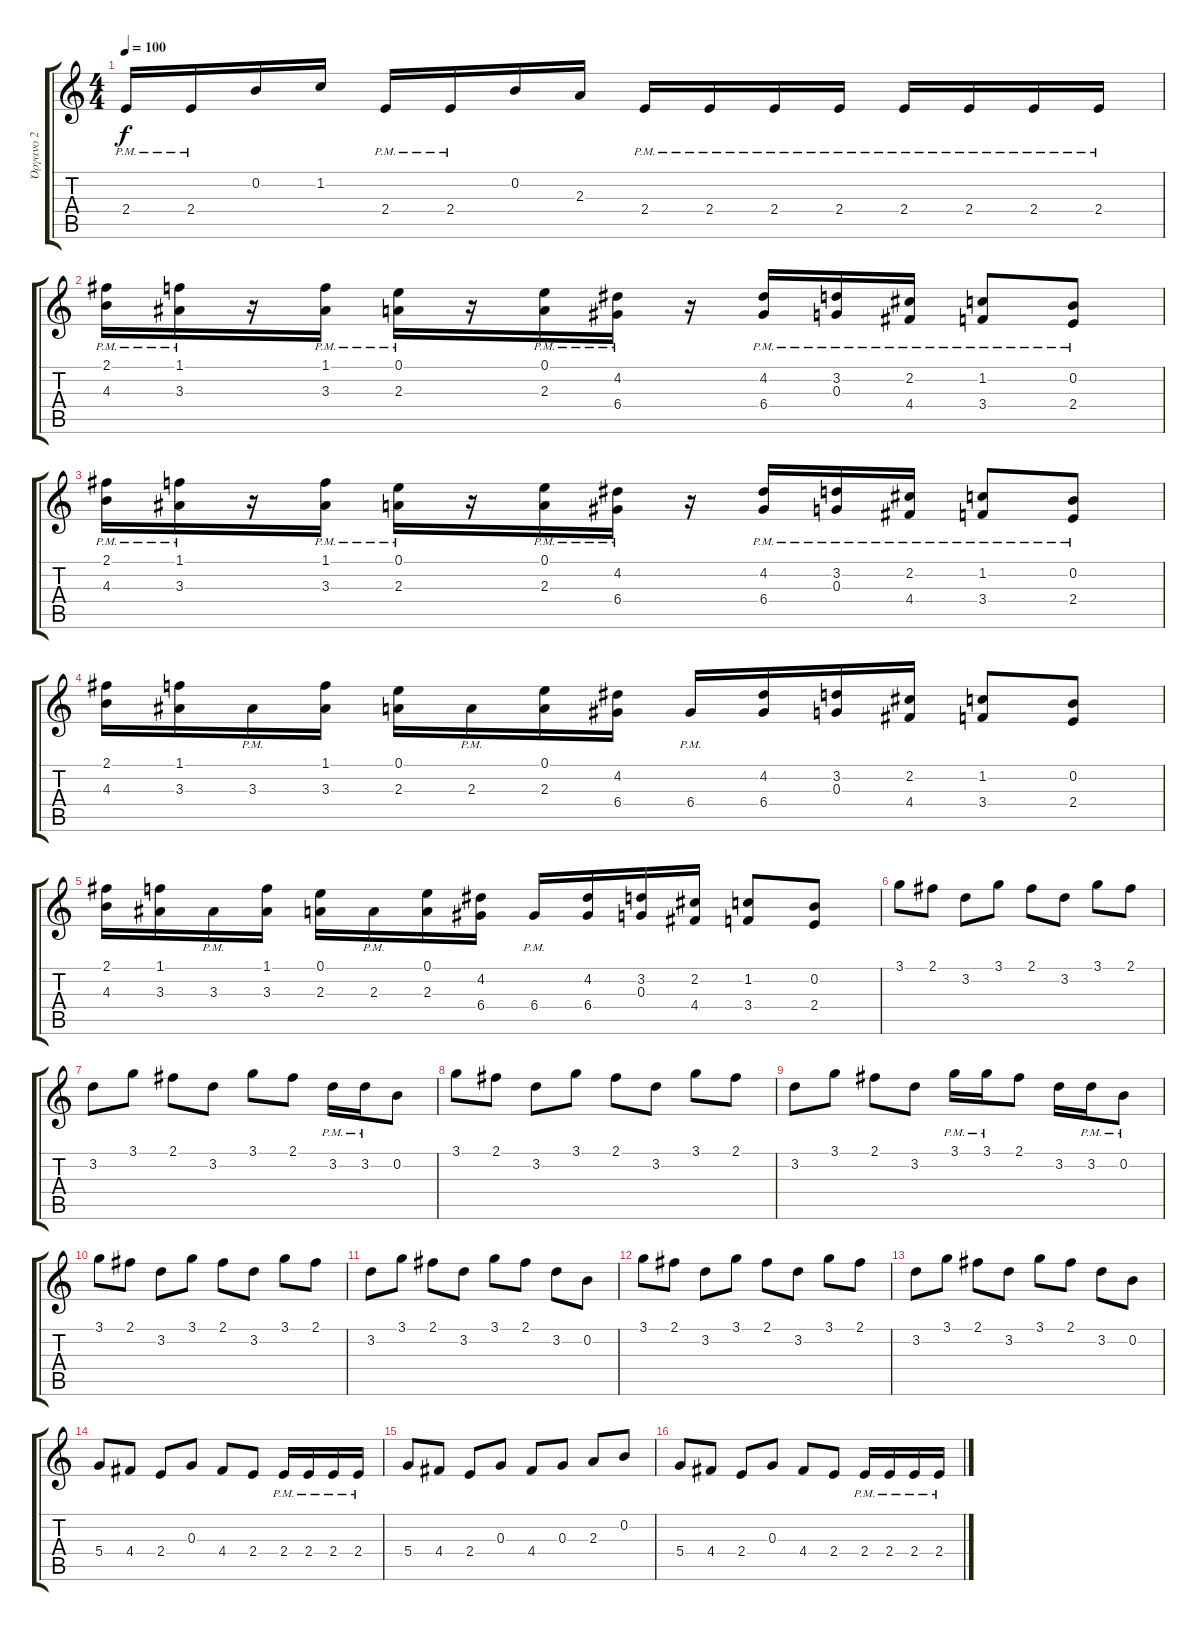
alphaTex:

\track ("Όργανο 2" "Όργανο 2") {instrument distortionguitar}
\staff {score tabs}
\tuning (E4 B3 G3 D3 A2 E2) {hide}
\ts (4 4)
\tempo 100
\clef g2
\ks c
2.4{pm}.16{dy f} 2.4{pm}.16 0.2.16 1.2.16 2.4{pm}.16 2.4{pm}.16 0.2.16 2.3.16 2.4{pm}.16 2.4{pm}.16 2.4{pm}.16 2.4{pm}.16 2.4{pm}.16 2.4{pm}.16 2.4{pm}.16 2.4{pm}.16 |
(2.1{pm} 4.3{pm}).16 (1.1{pm} 3.3{pm}).16 r.16 (1.1{pm} 3.3{pm}).16 (0.1{pm} 2.3{pm}).16 r.16 (0.1{pm} 2.3{pm}).16 (4.2{pm} 6.4{pm}).16 r.16 (4.2{pm} 6.4{pm}).16 (3.2{pm} 0.3{pm}).16 (2.2{pm} 4.4{pm}).16 (1.2{pm} 3.4{pm}).8 (0.2{pm} 2.4{pm}).8 |
(2.1{pm} 4.3{pm}).16 (1.1{pm} 3.3{pm}).16 r.16 (1.1{pm} 3.3{pm}).16 (0.1{pm} 2.3{pm}).16 r.16 (0.1{pm} 2.3{pm}).16 (4.2{pm} 6.4{pm}).16 r.16 (4.2{pm} 6.4{pm}).16 (3.2{pm} 0.3{pm}).16 (2.2{pm} 4.4{pm}).16 (1.2{pm} 3.4{pm}).8 (0.2{pm} 2.4{pm}).8 |
(2.1 4.3).16 (1.1 3.3).16 3.3{pm}.16 (1.1 3.3).16 (0.1 2.3).16 2.3{pm}.16 (0.1 2.3).16 (4.2 6.4).16 6.4{pm}.16 (4.2 6.4).16 (3.2 0.3).16 (2.2 4.4).16 (1.2 3.4).8 (0.2 2.4).8 |
(2.1 4.3).16 (1.1 3.3).16 3.3{pm}.16 (1.1 3.3).16 (0.1 2.3).16 2.3{pm}.16 (0.1 2.3).16 (4.2 6.4).16 6.4{pm}.16 (4.2 6.4).16 (3.2 0.3).16 (2.2 4.4).16 (1.2 3.4).8 (0.2 2.4).8 |
3.1.8 2.1.8 3.2.8 3.1.8 2.1.8 3.2.8 3.1.8 2.1.8 |
3.2.8 3.1.8 2.1.8 3.2.8 3.1.8 2.1.8 3.2{pm}.16 3.2{pm}.16 0.2.8 |
3.1.8 2.1.8 3.2.8 3.1.8 2.1.8 3.2.8 3.1.8 2.1.8 |
3.2.8 3.1.8 2.1.8 3.2.8 3.1{pm}.16 3.1{pm}.16 2.1.8 3.2.16 3.2{pm}.16 0.2{pm}.8 |
3.1.8 2.1.8 3.2.8 3.1.8 2.1.8 3.2.8 3.1.8 2.1.8 |
3.2.8 3.1.8 2.1.8 3.2.8 3.1.8 2.1.8 3.2.8 0.2.8 |
3.1.8 2.1.8 3.2.8 3.1.8 2.1.8 3.2.8 3.1.8 2.1.8 |
3.2.8 3.1.8 2.1.8 3.2.8 3.1.8 2.1.8 3.2.8 0.2.8 |
5.4.8 4.4.8 2.4.8 0.3.8 4.4.8 2.4.8 2.4{pm}.16 2.4{pm}.16 2.4{pm}.16 2.4{pm}.16 |
5.4.8 4.4.8 2.4.8 0.3.8 4.4.8 0.3.8 2.3.8 0.2.8 |
5.4.8 4.4.8 2.4.8 0.3.8 4.4.8 2.4.8 2.4{pm}.16 2.4{pm}.16 2.4{pm}.16 2.4{pm}.16
